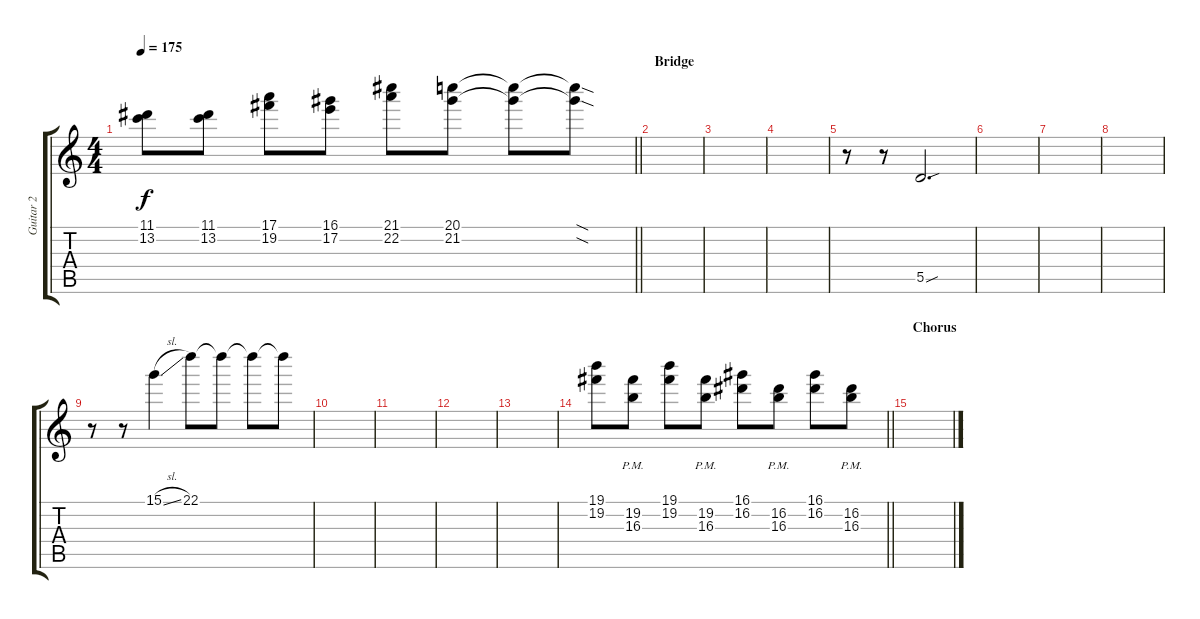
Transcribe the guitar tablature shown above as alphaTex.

\track ("Guitar 2" "Guitar 2") {instrument distortionguitar}
\staff {score tabs}
\tuning (E4 B3 G3 D3 A2 E2) {hide}
\ts (4 4)
\tempo 175
\clef g2
\barLineRight lightlight
\ks c
(11.1 13.2).8{dy f} (11.1 13.2).8 (17.1 19.2).8 (16.1 17.2).8 (21.1 22.2).8 (20.1 21.2).8 (20.1{t} 21.2{t}).8 (20.1{sod t} 21.2{sod t}).8 |
\section ("" "Bridge")
|
|
|
r.8{instrument overdrivenguitar} r.8 5.5{sou}.2{d} |
|
|
|
r.8 r.8 15.1{sl}.4 22.1.8 22.1{t}.8 22.1{t}.8 22.1{t}.8 |
|
|
|
|
\barLineRight lightlight
(19.1 19.2).8 (19.2{pm} 16.3{pm}).8 (19.1 19.2).8 (19.2{pm} 16.3{pm}).8 (16.1 16.2).8 (16.2{pm} 16.3{pm}).8 (16.1 16.2).8 (16.2{pm} 16.3{pm}).8 |
\section ("" "Chorus")
